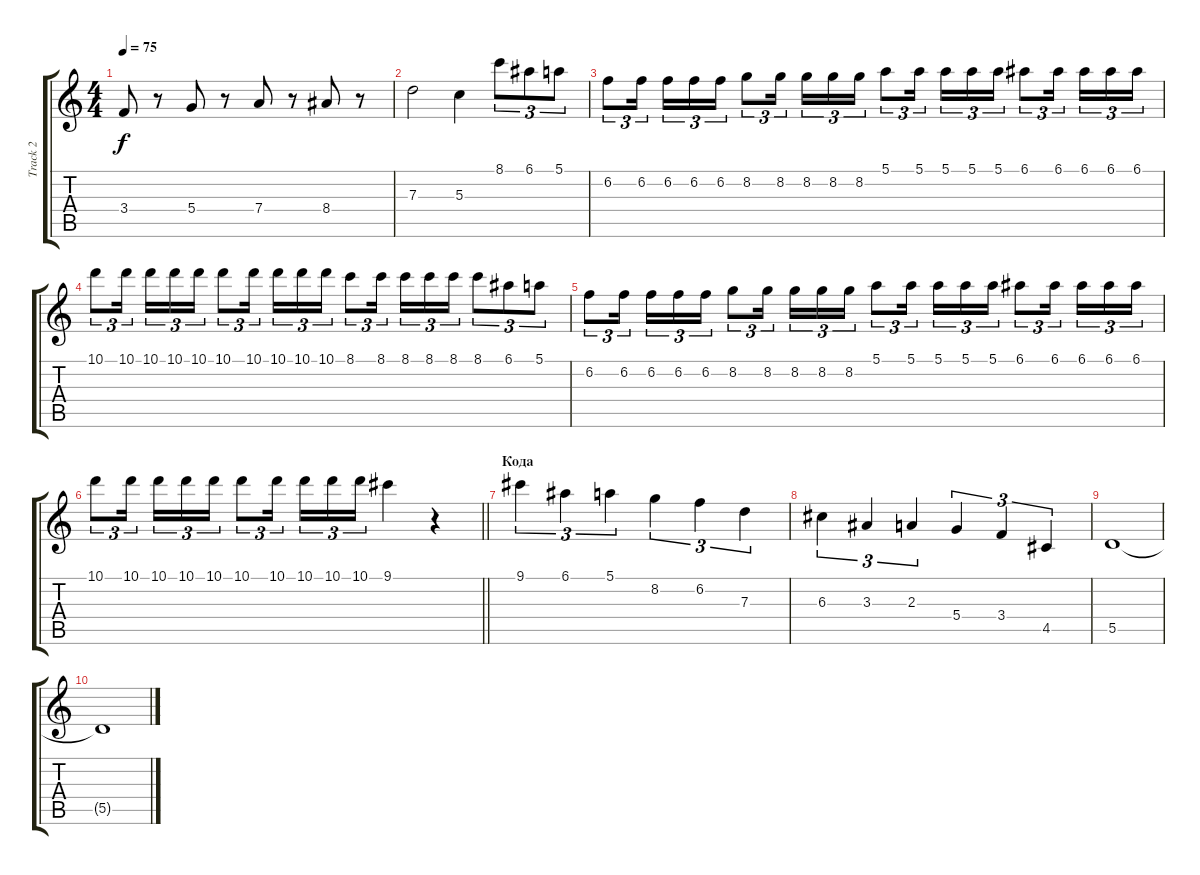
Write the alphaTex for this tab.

\track ("Track 2" "Track 2") {instrument distortionguitar}
\staff {score tabs}
\tuning (E4 B3 G3 D3 A2 D2) {hide}
\ts (4 4)
\tempo 75
\clef g2
\ks c
3.4.8{dy f} r.8 5.4.8 r.8 7.4.8 r.8 8.4.8 r.8 |
7.3.2 5.3.4 8.1.8{tu (3 2)} 6.1.8{tu (3 2)} 5.1.8{tu (3 2)} |
6.2.8{tu (3 2)} 6.2.16{tu (3 2) beam splitsecondary} 6.2.16{tu (3 2)} 6.2.16{tu (3 2)} 6.2.16{tu (3 2)} 8.2.8{tu (3 2)} 8.2.16{tu (3 2) beam splitsecondary} 8.2.16{tu (3 2)} 8.2.16{tu (3 2)} 8.2.16{tu (3 2)} 5.1.8{tu (3 2)} 5.1.16{tu (3 2) beam splitsecondary} 5.1.16{tu (3 2)} 5.1.16{tu (3 2)} 5.1.16{tu (3 2)} 6.1.8{tu (3 2)} 6.1.16{tu (3 2) beam splitsecondary} 6.1.16{tu (3 2)} 6.1.16{tu (3 2)} 6.1.16{tu (3 2)} |
10.1.8{tu (3 2)} 10.1.16{tu (3 2) beam splitsecondary} 10.1.16{tu (3 2)} 10.1.16{tu (3 2)} 10.1.16{tu (3 2)} 10.1.8{tu (3 2)} 10.1.16{tu (3 2) beam splitsecondary} 10.1.16{tu (3 2)} 10.1.16{tu (3 2)} 10.1.16{tu (3 2)} 8.1.8{tu (3 2)} 8.1.16{tu (3 2) beam splitsecondary} 8.1.16{tu (3 2)} 8.1.16{tu (3 2)} 8.1.16{tu (3 2)} 8.1.8{tu (3 2)} 6.1.8{tu (3 2)} 5.1.8{tu (3 2)} |
6.2.8{tu (3 2)} 6.2.16{tu (3 2) beam splitsecondary} 6.2.16{tu (3 2)} 6.2.16{tu (3 2)} 6.2.16{tu (3 2)} 8.2.8{tu (3 2)} 8.2.16{tu (3 2) beam splitsecondary} 8.2.16{tu (3 2)} 8.2.16{tu (3 2)} 8.2.16{tu (3 2)} 5.1.8{tu (3 2)} 5.1.16{tu (3 2) beam splitsecondary} 5.1.16{tu (3 2)} 5.1.16{tu (3 2)} 5.1.16{tu (3 2)} 6.1.8{tu (3 2)} 6.1.16{tu (3 2) beam splitsecondary} 6.1.16{tu (3 2)} 6.1.16{tu (3 2)} 6.1.16{tu (3 2)} |
\barLineRight lightlight
10.1.8{tu (3 2)} 10.1.16{tu (3 2) beam splitsecondary} 10.1.16{tu (3 2)} 10.1.16{tu (3 2)} 10.1.16{tu (3 2)} 10.1.8{tu (3 2)} 10.1.16{tu (3 2) beam splitsecondary} 10.1.16{tu (3 2)} 10.1.16{tu (3 2)} 10.1.16{tu (3 2)} 9.1.4 r.4 |
\section ("" "Кода")
9.1.4{tu (3 2)} 6.1.4{tu (3 2)} 5.1.4{tu (3 2)} 8.2.4{tu (3 2)} 6.2.4{tu (3 2)} 7.3.4{tu (3 2)} |
6.3.4{tu (3 2)} 3.3.4{tu (3 2)} 2.3.4{tu (3 2)} 5.4.4{tu (3 2)} 3.4.4{tu (3 2)} 4.5.4{tu (3 2)} |
5.5.1 |
5.5{t}.1
